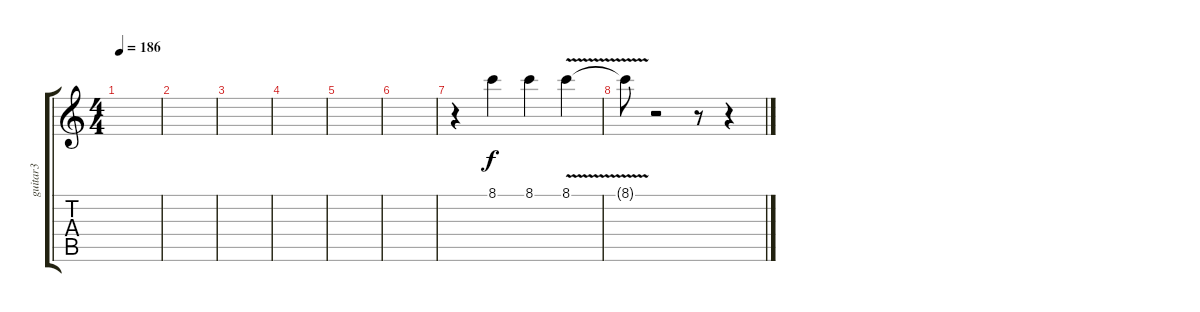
\track ("guitar3" "guitar3") {instrument distortionguitar}
\staff {score tabs}
\tuning (E4 B3 G3 D3 A2 E2) {hide}
\ts (4 4)
\tempo 186
\clef g2
\ks c
|
|
|
|
|
|
r.4 8.1.4 8.1.4 8.1{v}.4 |
8.1{t}.8 r.2 r.8 r.4
